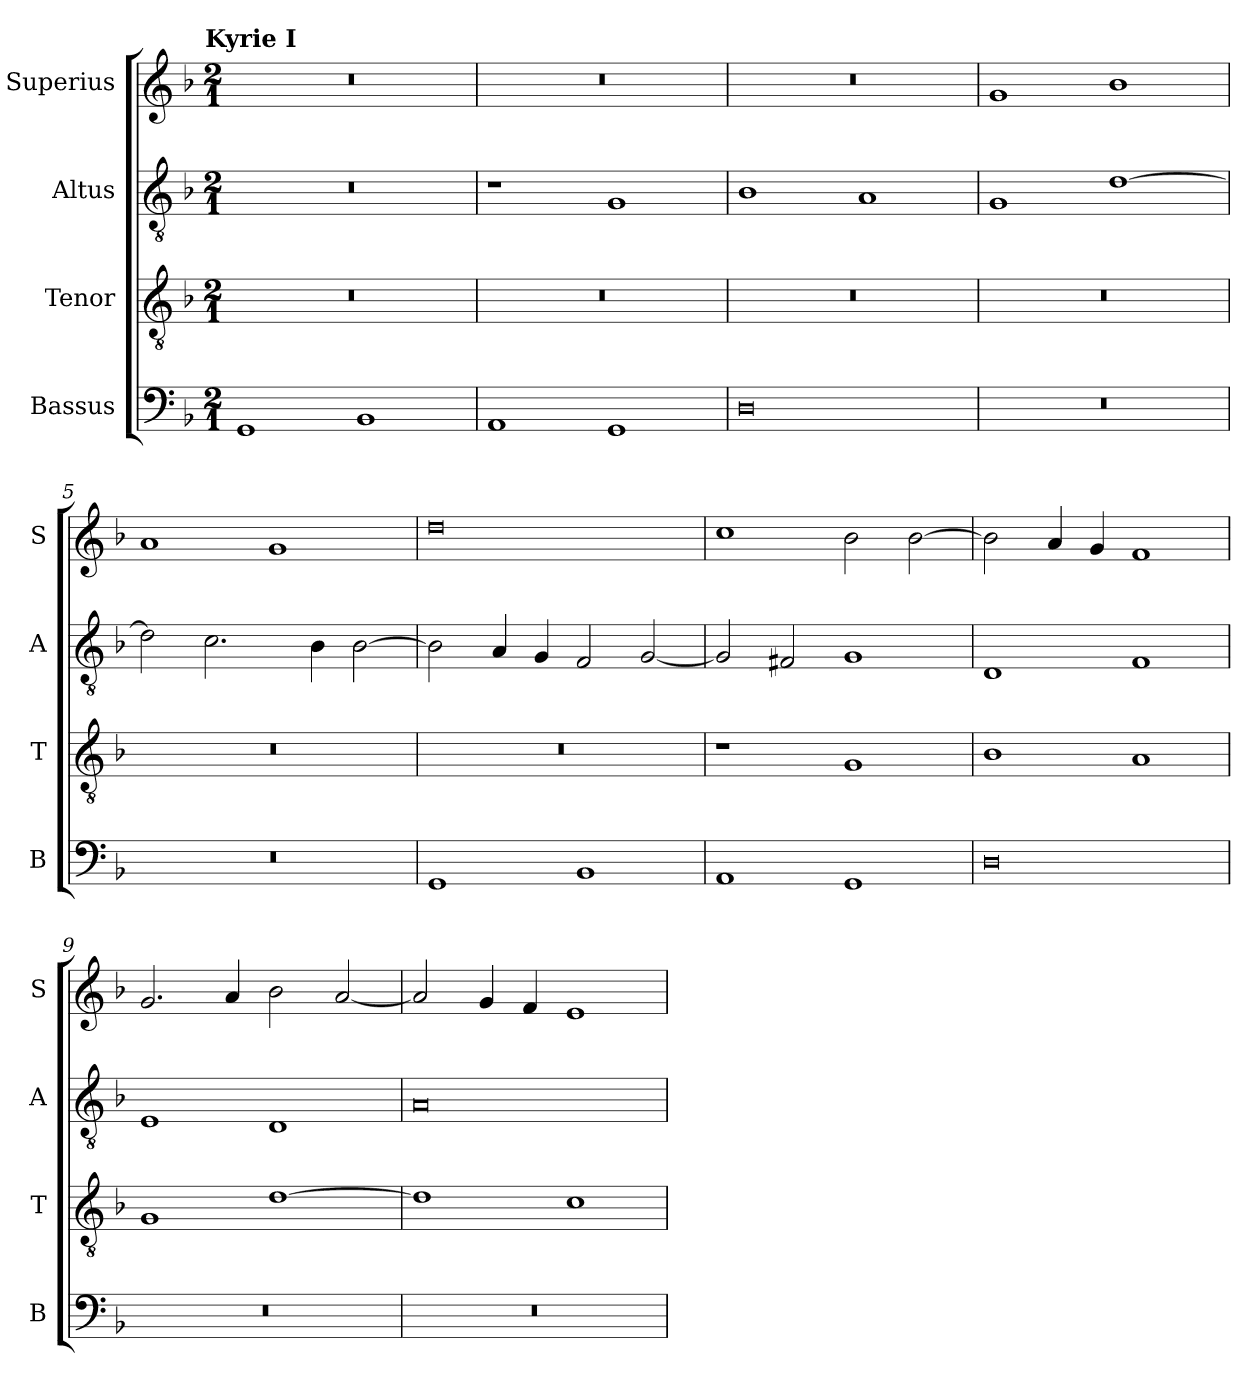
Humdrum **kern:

**kern	**kern	**kern	**kern
*part4	*part3	*part2	*part1
*staff4	*staff3	*staff2	*staff1
*I"Bassus	*I"Tenor	*I"Altus	*I"Superius
*I'B	*I'T	*I'A	*I'S
*clefF4	*clefGv2	*clefGv2	*clefG2
*k[b-]	*k[b-]	*k[b-]	*k[b-]
!!LO:TX:omd:t=Kyrie I
*M2/1	*M2/1	*M2/1	*M2/1
=1	=1	=1	=1
1GG	0r	0r	0r
1BB-	.	.	.
=2	=2	=2	=2
1AA	0r	1r	0r
1GG	.	1G	.
=3	=3	=3	=3
0D	0r	1B-	0r
.	.	1A	.
=4	=4	=4	=4
0r	0r	1G	1g
.	.	[1d	1b-
=5	=5	=5	=5
0r	0r	2d\]	1a
.	.	2.c\	.
.	.	.	1g
.	.	4B-\	.
.	.	[2B-\	.
=6	=6	=6	=6
1GG	0r	2B-\]	0dd
.	.	4A/	.
.	.	4G/	.
1BB-	.	2F/	.
.	.	[2G/	.
=7	=7	=7	=7
1AA	1r	2G/]	1cc
.	.	2F#X/	.
1GG	1G	1G	2b-\
.	.	.	[2b-\
=8	=8	=8	=8
0D	1B-	1D	2b-\]
.	.	.	4a/
.	.	.	4g/
.	1A	1F	1f
=9	=9	=9	=9
0r	1G	1E	2.g/
.	.	.	4a/
.	[1d	1D	2b-\
.	.	.	[2a/
=10	=10	=10	=10
0r	1d]	0A	2a/]
.	.	.	4g/
.	.	.	4f/
.	1c	.	1e
=	=	=	=
*-	*-	*-	*-
